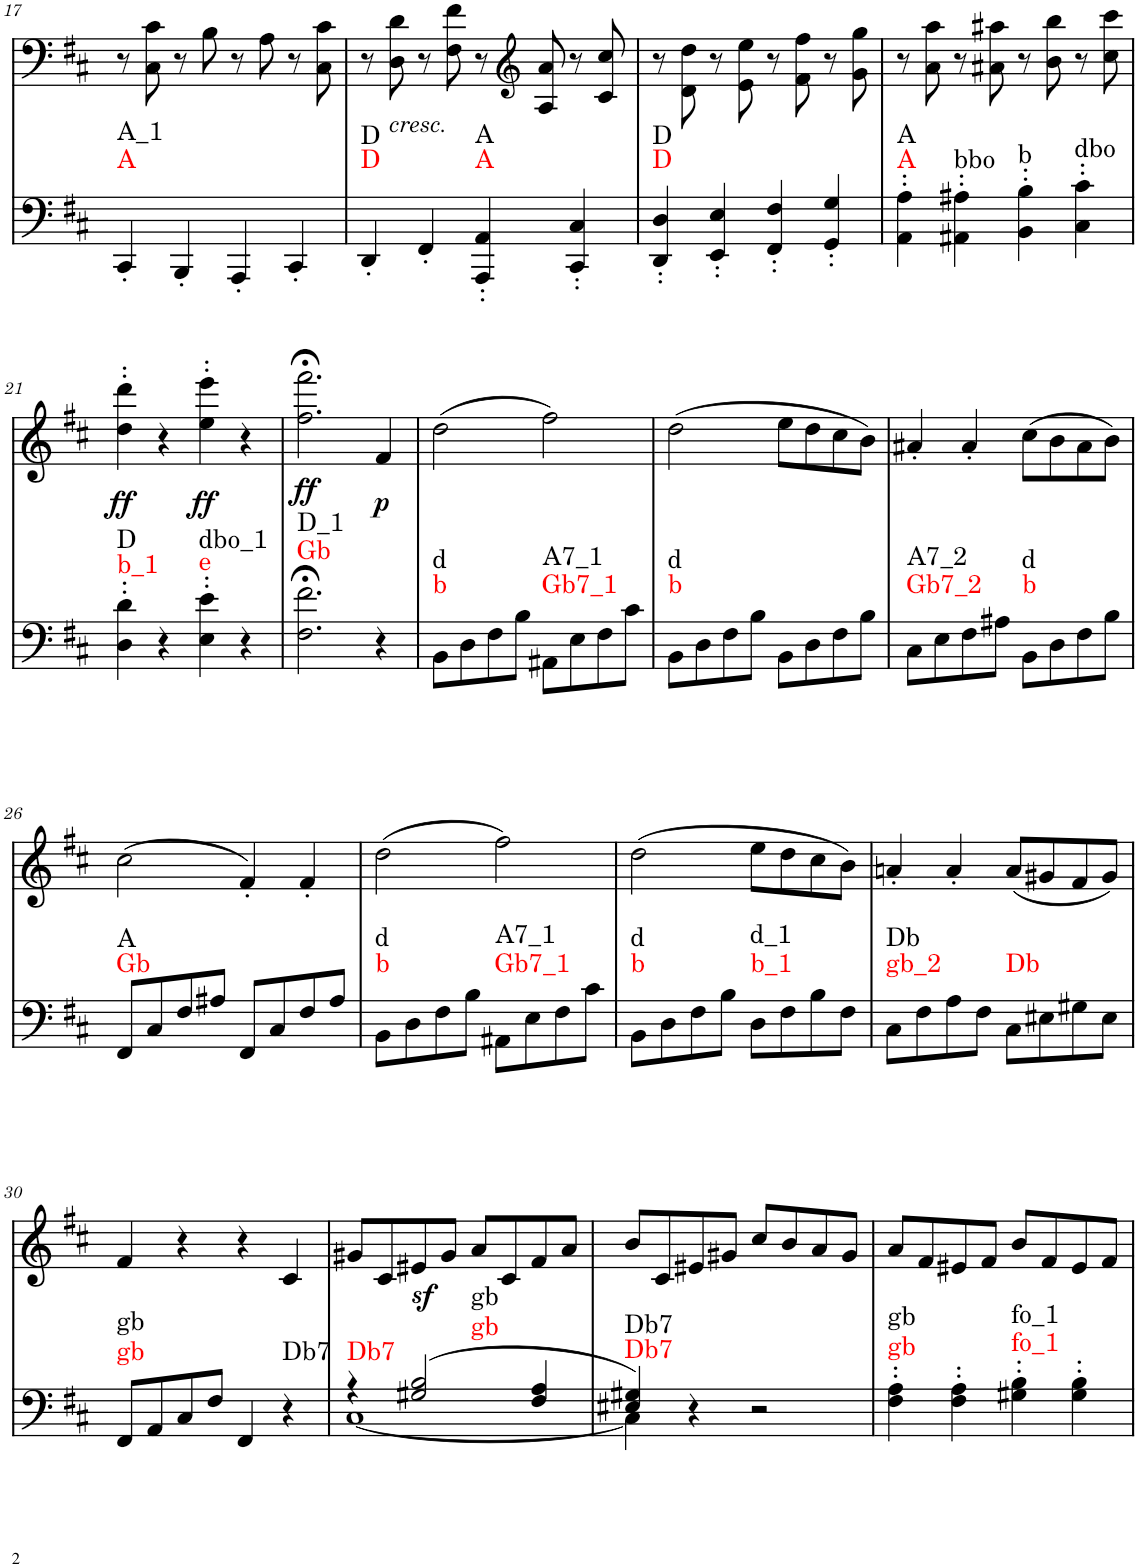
**kern	**harte	**kern	**text	**dynam
*part2	*part2	*part1	*part1	*part1
*staff2	*	*staff1	*staff1	*staff1
*I"piano	*	*I"piano	*	*
*I'Pno	*	*I'Pno	*	*
!!LO:PB:g=z
*clefF4	*	*clefF4	*	*
*k[f#c#]	*	*k[f#c#]	*	*
*D:	*	*D:	*	*
*M4/4	*	*M4/4	*	*
=17	=17	=17	=17	=17
!	!LO:H:n=1:kt=A	!	!	!
!	!LO:H:n=2:kt=A_1	!	!	!
4CC#'/	N N	8r	.	.
.	.	8C#\ 8c#\	.	.
4BBB'/	.	8r	.	.
.	.	8B\	.	.
4AAA'/	.	8r	.	.
.	.	8A\	.	.
4CC#'/	.	8r	.	.
.	.	8C#\ 8c#\	.	.
=18	=18	=18	=18	=18
!	!LO:H:n=1:kt=D	!	!	!
!	!LO:H:n=2:kt=D	!	!	!
4DD'/	N N	8r	.	.
!	!	!LO:TX:b:i:t=cresc.	!	!
!	!	!	!LO:LY:b	!
.	.	8D\ 8d\	<	.
4FF#'/	.	8r	.	.
.	.	8F#\ 8f#\	.	.
!	!LO:H:n=1:kt=A	!	!	!
!	!LO:H:n=2:kt=A	!	!	!
4AAA/' 4AA/'	N N	8r	.	.
*	*	*clefG2	*	*
.	.	8A/ 8a/	.	.
4CC#/' 4C#/'	.	8r	.	.
.	.	8c#/ 8cc#/	.	.
=19	=19	=19	=19	=19
!	!LO:H:n=1:kt=D	!	!	!
!	!LO:H:n=2:kt=D	!	!	!
4DD/' 4D/'	N N	8r	.	.
.	.	8d\ 8dd\	.	.
4EE/' 4E/'	.	8r	.	.
.	.	8e\ 8ee\	.	.
4FF#/' 4F#/'	.	8r	.	.
.	.	8f#\ 8ff#\	.	.
4GG/' 4G/'	.	8r	.	.
.	.	8g\ 8gg\	.	.
=20	=20	=20	=20	=20
!	!LO:H:n=1:kt=A	!	!	!
!	!LO:H:n=2:kt=A	!	!	!
4AA\' 4A\'	N N	8r	.	.
.	.	8a\ 8aa\	.	.
!	!LO:H:kt=bbo	!	!	!
4AA#X\' 4A#X\'	N	8r	.	.
.	.	8a#X\ 8aa#X\	.	.
!	!LO:H:kt=b	!	!	!
4BB\' 4B\'	N	8r	.	.
.	.	8b\ 8bb\	.	.
!	!LO:H:kt=dbo	!	!	!
4C#\' 4c#\'	N	8r	.	.
.	.	8cc#\ 8ccc#\	.	.
!!LO:LB:g=z
=21	=21	=21	=21	=21
!	!LO:H:n=1:kt=b_1	!	!LO:LY:b	!LO:DY:b
!	!LO:H:n=2:kt=D	!	!	!
4D\' 4d\'	N N	4dd\' 4ddd\'	ff	ff
4r	.	4r	.	.
!	!LO:H:n=1:kt=e	!	!LO:LY:b	!LO:DY:b
!	!LO:H:n=2:kt=dbo_1	!	!	!
4E\' 4e\'	N N	4ee\' 4eee\'	ff	ff
4r	.	4r	.	.
=22	=22	=22	=22	=22
!	!LO:H:n=1:kt=Gb	!	!LO:LY:b	!LO:DY:b
!	!LO:H:n=2:kt=D_1	!	!	!
2.F#\;< 2.f#\;<	N N	2.ff#\;< 2.fff#\;<	ff	ff
!	!	!	!LO:LY:b	!LO:DY:b
4r	.	4f#/	p	p
=23	=23	=23	=23	=23
!	!LO:H:n=1:kt=b	!	!	!
!	!LO:H:n=2:kt=d	!	!	!
8BB\L	N N	(2dd\	.	.
8D\	.	.	.	.
8F#\	.	.	.	.
8B\J	.	.	.	.
!	!LO:H:n=1:kt=Gb7_1	!	!	!
!	!LO:H:n=2:kt=A7_1	!	!	!
8AA#X\L	N N	2ff#\)	.	.
8E\	.	.	.	.
8F#\	.	.	.	.
8c#\J	.	.	.	.
=24	=24	=24	=24	=24
!	!LO:H:n=1:kt=b	!	!	!
!	!LO:H:n=2:kt=d	!	!	!
8BB\L	N N	(2dd\	.	.
8D\	.	.	.	.
8F#\	.	.	.	.
8B\J	.	.	.	.
8BB\L	.	8ee\L	.	.
8D\	.	8dd\	.	.
8F#\	.	8cc#\	.	.
8B\J	.	8b\J)	.	.
=25	=25	=25	=25	=25
!	!LO:H:n=1:kt=Gb7_2	!	!	!
!	!LO:H:n=2:kt=A7_2	!	!	!
8C#\L	N N	4a#X'/	.	.
8E\	.	.	.	.
8F#\	.	4a#'/	.	.
8A#X\J	.	.	.	.
!	!LO:H:n=1:kt=b	!	!	!
!	!LO:H:n=2:kt=d	!	!	!
8BB\L	N N	(8cc#\L	.	.
8D\	.	8b\	.	.
8F#\	.	8a#\	.	.
8B\J	.	8b\J)	.	.
!!LO:LB:g=z
=26	=26	=26	=26	=26
!	!LO:H:n=1:kt=Gb	!	!	!
!	!LO:H:n=2:kt=A	!	!	!
8FF#/L	N N	(2cc#\	.	.
8C#/	.	.	.	.
8F#/	.	.	.	.
8A#X/J	.	.	.	.
8FF#/L	.	4f#'/)	.	.
8C#/	.	.	.	.
8F#/	.	4f#'/	.	.
8A#/J	.	.	.	.
=27	=27	=27	=27	=27
!	!LO:H:n=1:kt=b	!	!	!
!	!LO:H:n=2:kt=d	!	!	!
8BB\L	N N	(2dd\	.	.
8D\	.	.	.	.
8F#\	.	.	.	.
8B\J	.	.	.	.
!	!LO:H:n=1:kt=Gb7_1	!	!	!
!	!LO:H:n=2:kt=A7_1	!	!	!
8AA#X\L	N N	2ff#\)	.	.
8E\	.	.	.	.
8F#\	.	.	.	.
8c#\J	.	.	.	.
=28	=28	=28	=28	=28
!	!LO:H:n=1:kt=b	!	!	!
!	!LO:H:n=2:kt=d	!	!	!
8BB\L	N N	(2dd\	.	.
8D\	.	.	.	.
8F#\	.	.	.	.
8B\J	.	.	.	.
!	!LO:H:n=1:kt=b_1	!	!	!
!	!LO:H:n=2:kt=d_1	!	!	!
8D\L	N N	8ee\L	.	.
8F#\	.	8dd\	.	.
8B\	.	8cc#\	.	.
8F#\J	.	8b\J)	.	.
=29	=29	=29	=29	=29
!	!LO:H:n=1:kt=gb_2	!	!	!
!	!LO:H:n=2:kt=Db	!	!	!
8C#\L	N N	4an'/	.	.
8F#\	.	.	.	.
8A\	.	4a'/	.	.
8F#\J	.	.	.	.
!	!LO:H:kt=Db	!	!	!
8C#\L	N	(8a/L	.	.
8E#X\	.	8g#X/	.	.
8G#X\	.	8f#/	.	.
8E#\J	.	8g#/J)	.	.
!!LO:LB:g=z
=30	=30	=30	=30	=30
!	!LO:H:n=1:kt=gb	!	!	!
!	!LO:H:n=2:kt=gb	!	!	!
8FF#/L	N N	4f#/	.	.
8AA/	.	.	.	.
8C#/	.	4r	.	.
8F#/J	.	.	.	.
4FF#/	.	4r	.	.
!	!LO:H:kt=Db7	!	!	!
4r	N	4c#/	.	.
=31	=31	=31	=31	=31
*^	*	*	*	*
!	!	!LO:H:kt=Db7	!	!	!
4r	[1C#	N	8g#X/L	.	.
.	.	.	8c#/	.	.
!	!	!LO:H:n=1:kt=gb	!	!	!
!	!	!LO:H:n=2:kt=gb	!	!	!
(2G#X/ 2B/	.	N N	8e#Xz</	.	.
.	.	.	8g#/J	.	.
.	.	.	8a/L	.	.
.	.	.	8c#/	.	.
4F#/ 4A/	.	.	8f#/	.	.
.	.	.	8a/J	.	.
=32	=32	=32	=32	=32	=32
!	!	!LO:H:n=1:kt=Db7	!	!	!
!	!	!LO:H:n=2:kt=Db7	!	!	!
4E#X/ 4G#X/)	4C#\]	N N	8b/L	.	.
.	.	.	8c#/	.	.
4r	2.ryy	.	8e#X/	.	.
.	.	.	8g#X/J	.	.
2r	.	.	8cc#/L	.	.
.	.	.	8b/	.	.
.	.	.	8a/	.	.
.	.	.	8g#/J	.	.
*v	*v	*	*	*	*
=33	=33	=33	=33	=33
!	!LO:H:n=1:kt=gb	!	!	!
!	!LO:H:n=2:kt=gb	!	!	!
4F#\' 4A\'	N N	8a/L	.	.
.	.	8f#/	.	.
4F#\' 4A\'	.	8e#X/	.	.
.	.	8f#/J	.	.
!	!LO:H:n=1:kt=fo_1	!	!	!
!	!LO:H:n=2:kt=fo_1	!	!	!
4G#X\' 4B\'	N N	8b/L	.	.
.	.	8f#/	.	.
4G#\' 4B\'	.	8e#/	.	.
.	.	8f#/J	.	.
=	=	=	=	=
*-	*-	*-	*-	*-
